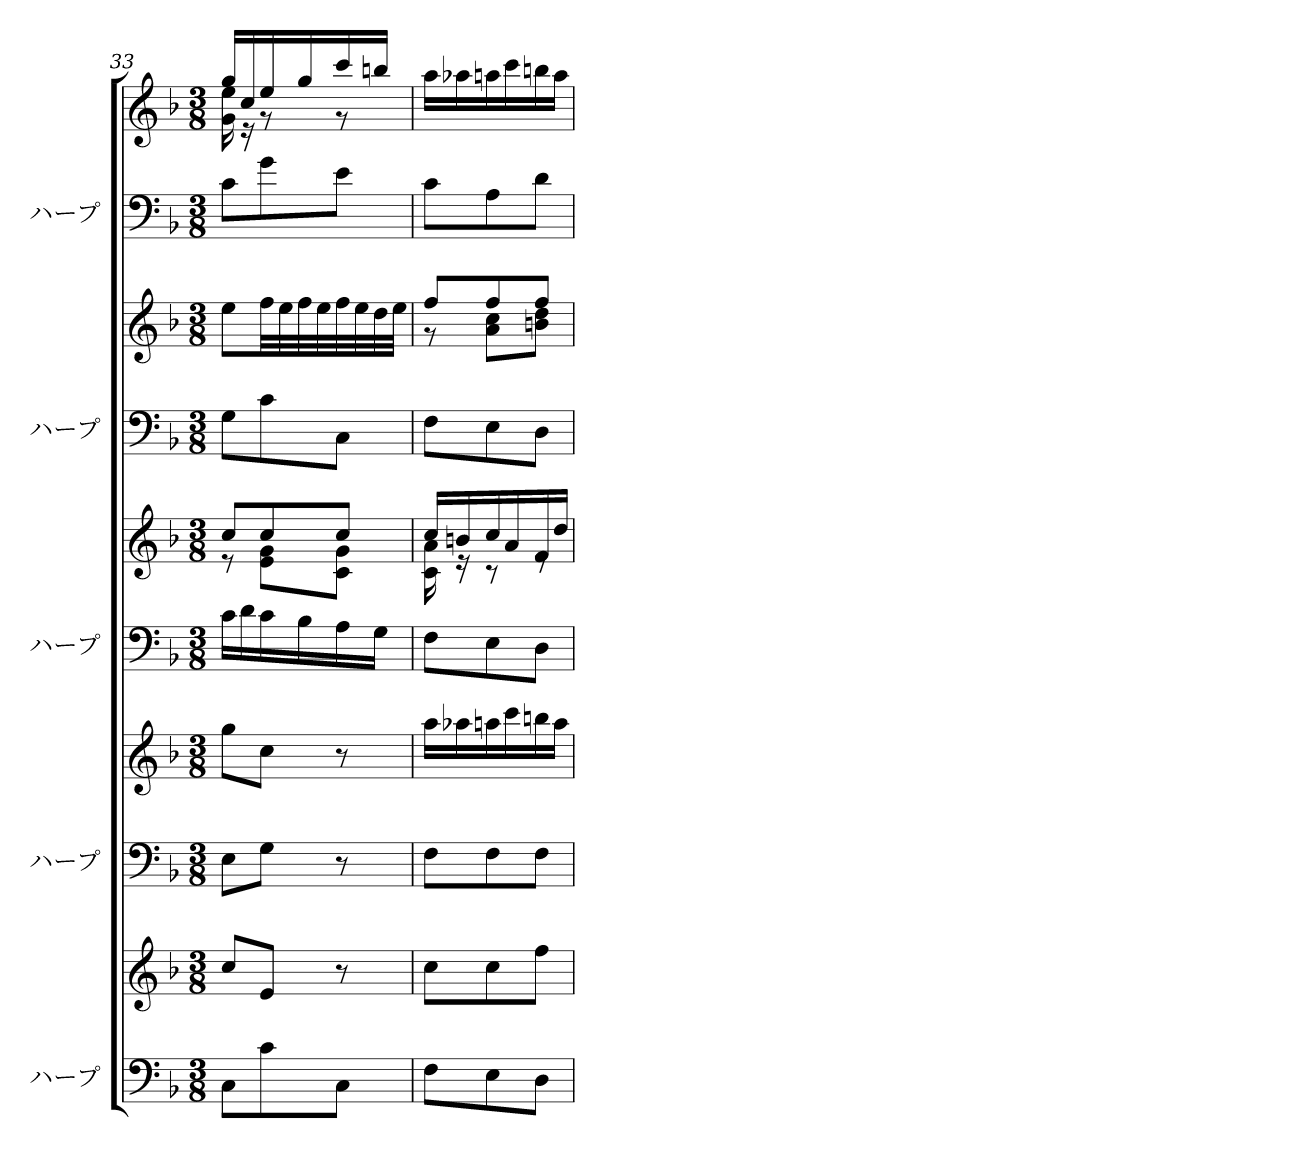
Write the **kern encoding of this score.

**kern	**kern	**kern	**kern	**kern	**kern	**kern	**kern	**kern	**kern
*part5	*part5	*part4	*part4	*part3	*part3	*part2	*part2	*part1	*part1
*staff10	*staff9	*staff8	*staff7	*staff6	*staff5	*staff4	*staff3	*staff2	*staff1
*I"ハープ	*	*I"ハープ	*	*I"ハープ	*	*I"ハープ	*	*I"ハープ	*
*clefF4	*clefG2	*clefF4	*clefG2	*clefF4	*clefG2	*clefF4	*clefG2	*clefF4	*clefG2
*k[b-]	*k[b-]	*k[b-]	*k[b-]	*k[b-]	*k[b-]	*k[b-]	*k[b-]	*k[b-]	*k[b-]
*M3/8	*M3/8	*M3/8	*M3/8	*M3/8	*M3/8	*M3/8	*M3/8	*M3/8	*M3/8
=33	=33	=33	=33	=33	=33	=33	=33	=33	=33
*	*	*	*	*	*^	*	*	*	*^
8C\L	8cc/L	8E\L	8gg\L	16c\LL	8cc/L	8r	8G\L	8ee\L	8c\L	16gg/LL	16g\ 16ee\
.	.	.	.	16d\	.	.	.	.	.	16cc/	16r
8c\	8e/J	8G\J	8cc\J	16c\	8cc/	8e\ 8g\L	8c\	32ff\LL	8g\	16ee/	8r
.	.	.	.	.	.	.	.	32ee\	.	.	.
.	.	.	.	16B-\	.	.	.	32ff\	.	16gg/	.
.	.	.	.	.	.	.	.	32ee\	.	.	.
8C\J	8r	8r	8r	16A\	8cc/J	8c\ 8g\J	8C\J	32ff\	8e\J	16ccc/	8r
.	.	.	.	.	.	.	.	32ee\	.	.	.
.	.	.	.	16G\JJ	.	.	.	32dd\	.	16bbn/JJ	.
.	.	.	.	.	.	.	.	32ee\JJJ	.	.	.
*	*	*	*	*	*	*	*	*	*	*v	*v
=34	=34	=34	=34	=34	=34	=34	=34	=34	=34	=34
*	*	*	*	*	*	*	*	*^	*	*
8F\L	8cc\L	8F\L	16aa\LL	8F\L	16cc/LL	16c\ 16a\	8F\L	8ff/L	8r	8c\L	16aa\LL
.	.	.	16aa-X\	.	16bn/	16r	.	.	.	.	16aa-X\
8E\	8cc\	8F\	16aan\	8E\	16cc/	8r	8E\	8ff/	8a\ 8cc\L	8A\	16aan\
.	.	.	16ccc\	.	16a/	.	.	.	.	.	16ccc\
8D\J	8ff\J	8F\J	16bbn\	8D\J	16f/	8re	8D\J	8ff/J	8bn\ 8dd\J	8d\J	16bbn\
.	.	.	16aa\JJ	.	16dd/JJ	.	.	.	.	.	16aa\JJ
*	*	*	*	*	*v	*v	*	*v	*v	*	*
=	=	=	=	=	=	=	=	=	=
*-	*-	*-	*-	*-	*-	*-	*-	*-	*-
